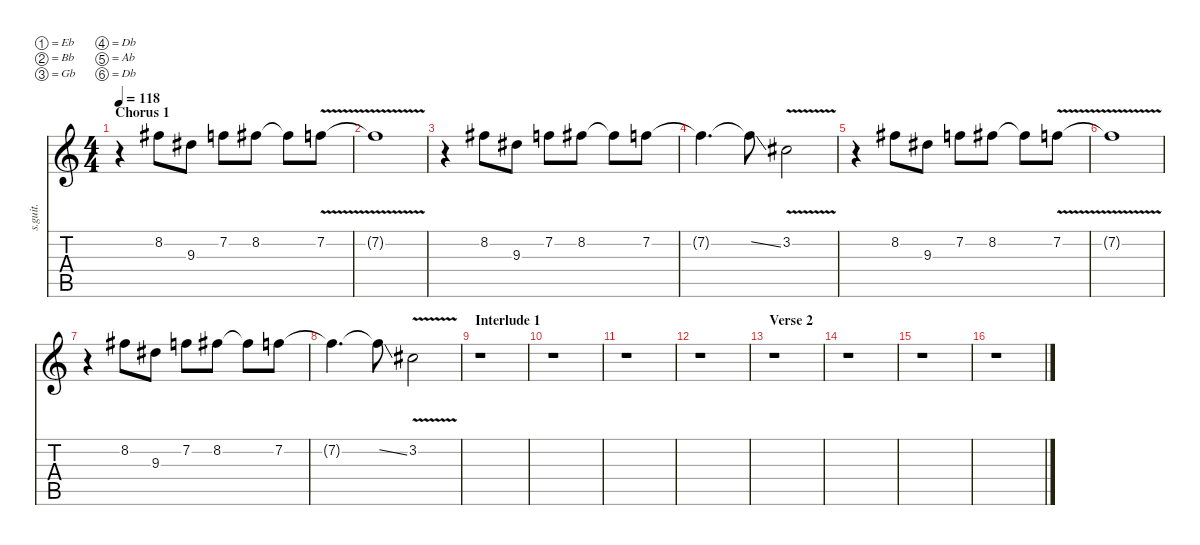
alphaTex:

\defaultSystemsLayout 4
\hideDynamics
\bracketExtendMode nobrackets
\track ("Harmony Rhythm [Zacky Vengeance]" "s.guit.") {instrument distortionguitar}
\staff {score tabs}
\tuning (Eb4 Bb3 Gb3 Db3 Ab2 Db2)
\ts (4 4)
\section ("" "Chorus 1")
\tempo 118
\clef g2
\ks c
r.4{dy f} 8.2{acc #}.8{lyrics (0 "") lyrics (1 "") lyrics (2 "") lyrics (3 "") lyrics (4 "")} 9.3{acc #}.8{lyrics (0 "") lyrics (1 "") lyrics (2 "") lyrics (3 "") lyrics (4 "")} 7.2.8{lyrics (0 "") lyrics (1 "") lyrics (2 "") lyrics (3 "") lyrics (4 "")} 8.2{acc #}.8{lyrics (0 "") lyrics (1 "") lyrics (2 "") lyrics (3 "") lyrics (4 "")} 8.2{t acc #}.8{lyrics (0 "") lyrics (1 "") lyrics (2 "") lyrics (3 "") lyrics (4 "")} 7.2{v}.8{lyrics (0 "") lyrics (1 "") lyrics (2 "") lyrics (3 "") lyrics (4 "")} |
7.2{t}.1{lyrics (0 "") lyrics (1 "") lyrics (2 "") lyrics (3 "") lyrics (4 "")} |
r.4 8.2{acc #}.8{lyrics (0 "") lyrics (1 "") lyrics (2 "") lyrics (3 "") lyrics (4 "")} 9.3{acc #}.8{lyrics (0 "") lyrics (1 "") lyrics (2 "") lyrics (3 "") lyrics (4 "")} 7.2.8{lyrics (0 "") lyrics (1 "") lyrics (2 "") lyrics (3 "") lyrics (4 "")} 8.2{acc #}.8{lyrics (0 "") lyrics (1 "") lyrics (2 "") lyrics (3 "") lyrics (4 "")} 8.2{t acc #}.8{lyrics (0 "") lyrics (1 "") lyrics (2 "") lyrics (3 "") lyrics (4 "")} 7.2.8{lyrics (0 "") lyrics (1 "") lyrics (2 "") lyrics (3 "") lyrics (4 "")} |
7.2{t}.4{d lyrics (0 "") lyrics (1 "") lyrics (2 "") lyrics (3 "") lyrics (4 "")} 7.2{ss t}.8{lyrics (0 "") lyrics (1 "") lyrics (2 "") lyrics (3 "") lyrics (4 "")} 3.2{v acc #}.2{lyrics (0 "") lyrics (1 "") lyrics (2 "") lyrics (3 "") lyrics (4 "")} |
r.4 8.2{acc #}.8{lyrics (0 "") lyrics (1 "") lyrics (2 "") lyrics (3 "") lyrics (4 "")} 9.3{acc #}.8{lyrics (0 "") lyrics (1 "") lyrics (2 "") lyrics (3 "") lyrics (4 "")} 7.2.8{lyrics (0 "") lyrics (1 "") lyrics (2 "") lyrics (3 "") lyrics (4 "")} 8.2{acc #}.8{lyrics (0 "") lyrics (1 "") lyrics (2 "") lyrics (3 "") lyrics (4 "")} 8.2{t acc #}.8{lyrics (0 "") lyrics (1 "") lyrics (2 "") lyrics (3 "") lyrics (4 "")} 7.2{v}.8{lyrics (0 "") lyrics (1 "") lyrics (2 "") lyrics (3 "") lyrics (4 "")} |
7.2{t}.1{lyrics (0 "") lyrics (1 "") lyrics (2 "") lyrics (3 "") lyrics (4 "")} |
r.4 8.2{acc #}.8{lyrics (0 "") lyrics (1 "") lyrics (2 "") lyrics (3 "") lyrics (4 "")} 9.3{acc #}.8{lyrics (0 "") lyrics (1 "") lyrics (2 "") lyrics (3 "") lyrics (4 "")} 7.2.8{lyrics (0 "") lyrics (1 "") lyrics (2 "") lyrics (3 "") lyrics (4 "")} 8.2{acc #}.8{lyrics (0 "") lyrics (1 "") lyrics (2 "") lyrics (3 "") lyrics (4 "")} 8.2{t acc #}.8{lyrics (0 "") lyrics (1 "") lyrics (2 "") lyrics (3 "") lyrics (4 "")} 7.2.8{lyrics (0 "") lyrics (1 "") lyrics (2 "") lyrics (3 "") lyrics (4 "")} |
7.2{t}.4{d lyrics (0 "") lyrics (1 "") lyrics (2 "") lyrics (3 "") lyrics (4 "")} 7.2{ss t}.8{lyrics (0 "") lyrics (1 "") lyrics (2 "") lyrics (3 "") lyrics (4 "")} 3.2{v acc #}.2{lyrics (0 "") lyrics (1 "") lyrics (2 "") lyrics (3 "") lyrics (4 "")} |
\section ("" "Interlude 1")
r.1 |
r.1 |
r.1 |
r.1 |
\section ("" "Verse 2")
r.1 |
r.1 |
r.1 |
r.1
